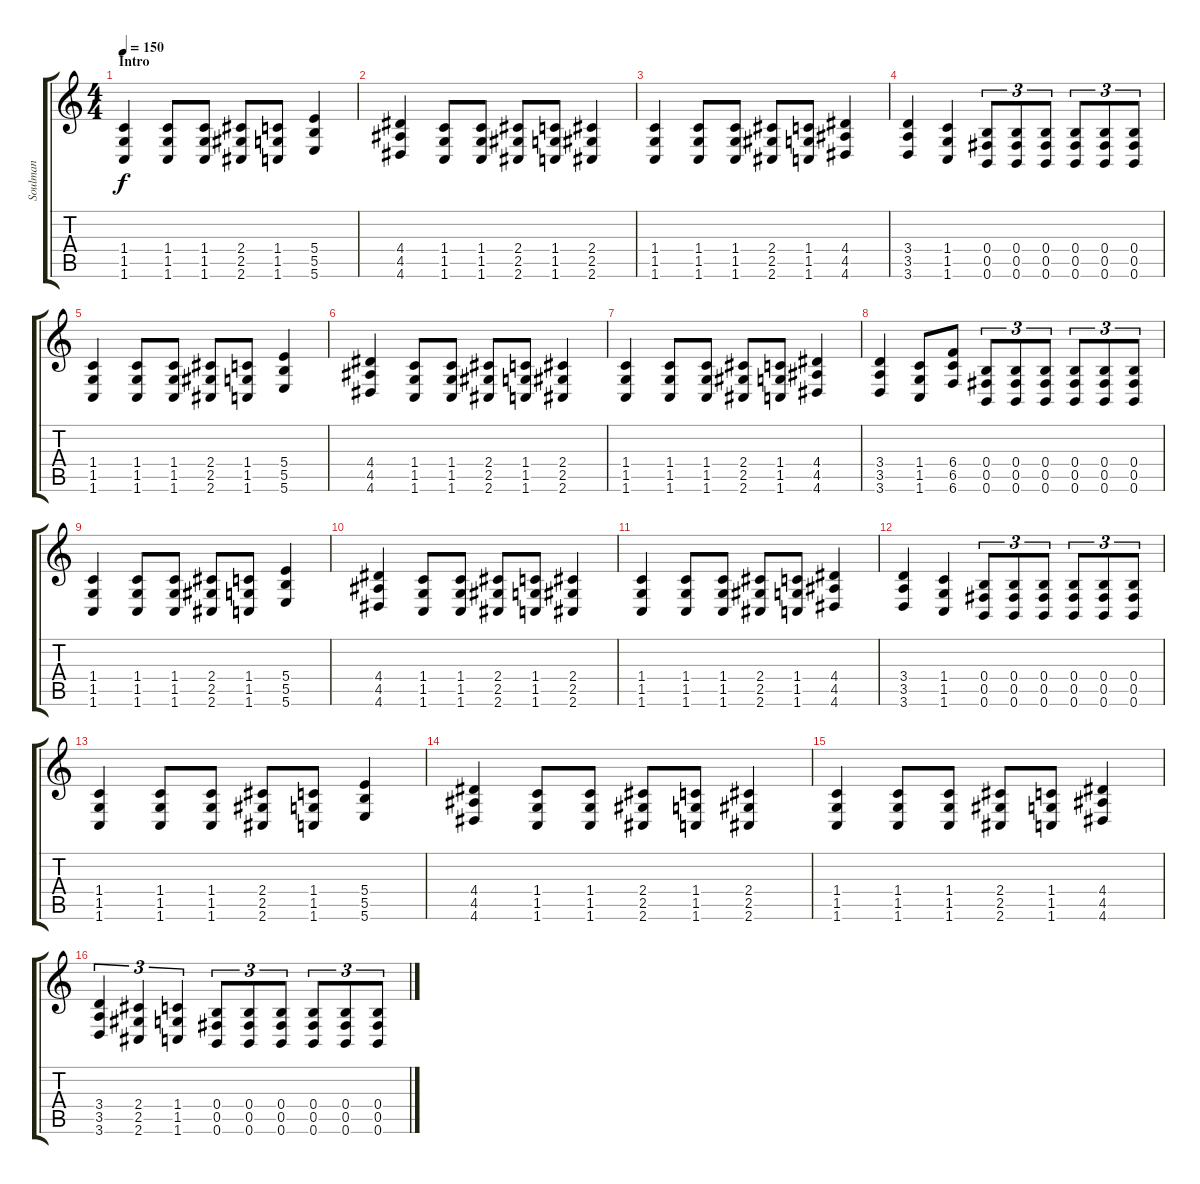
\track ("Soulman" "Soulman") {instrument distortionguitar}
\staff {score tabs}
\tuning (Db4 Ab3 E3 B2 Gb2 B1) {hide}
\ts (4 4)
\section ("" "Intro")
\tempo 150
\clef g2
\ks c
(1.4 1.5 1.6).4{dy f instrument distortionguitar} (1.4 1.5 1.6).8 (1.4 1.5 1.6).8 (2.4 2.5 2.6).8 (1.4 1.5 1.6).8 (5.4 5.5 5.6).4 |
(4.4 4.5 4.6).4 (1.4 1.5 1.6).8 (1.4 1.5 1.6).8 (2.4 2.5 2.6).8 (1.4 1.5 1.6).8 (2.4 2.5 2.6).4 |
(1.4 1.5 1.6).4 (1.4 1.5 1.6).8 (1.4 1.5 1.6).8 (2.4 2.5 2.6).8 (1.4 1.5 1.6).8 (4.4 4.5 4.6).4 |
(3.4 3.5 3.6).4 (1.4 1.5 1.6).4 (0.4 0.5 0.6).8{tu (3 2)} (0.4 0.5 0.6).8{tu (3 2)} (0.4 0.5 0.6).8{tu (3 2)} (0.4 0.5 0.6).8{tu (3 2)} (0.4 0.5 0.6).8{tu (3 2)} (0.4 0.5 0.6).8{tu (3 2)} |
(1.4 1.5 1.6).4 (1.4 1.5 1.6).8 (1.4 1.5 1.6).8 (2.4 2.5 2.6).8 (1.4 1.5 1.6).8 (5.4 5.5 5.6).4 |
(4.4 4.5 4.6).4 (1.4 1.5 1.6).8 (1.4 1.5 1.6).8 (2.4 2.5 2.6).8 (1.4 1.5 1.6).8 (2.4 2.5 2.6).4 |
(1.4 1.5 1.6).4 (1.4 1.5 1.6).8 (1.4 1.5 1.6).8 (2.4 2.5 2.6).8 (1.4 1.5 1.6).8 (4.4 4.5 4.6).4 |
(3.4 3.5 3.6).4 (1.4 1.5 1.6).8 (6.4 6.5 6.6).8 (0.4 0.5 0.6).8{tu (3 2)} (0.4 0.5 0.6).8{tu (3 2)} (0.4 0.5 0.6).8{tu (3 2)} (0.4 0.5 0.6).8{tu (3 2)} (0.4 0.5 0.6).8{tu (3 2)} (0.4 0.5 0.6).8{tu (3 2)} |
(1.4 1.5 1.6).4 (1.4 1.5 1.6).8 (1.4 1.5 1.6).8 (2.4 2.5 2.6).8 (1.4 1.5 1.6).8 (5.4 5.5 5.6).4 |
(4.4 4.5 4.6).4 (1.4 1.5 1.6).8 (1.4 1.5 1.6).8 (2.4 2.5 2.6).8 (1.4 1.5 1.6).8 (2.4 2.5 2.6).4 |
(1.4 1.5 1.6).4 (1.4 1.5 1.6).8 (1.4 1.5 1.6).8 (2.4 2.5 2.6).8 (1.4 1.5 1.6).8 (4.4 4.5 4.6).4 |
(3.4 3.5 3.6).4 (1.4 1.5 1.6).4 (0.4 0.5 0.6).8{tu (3 2)} (0.4 0.5 0.6).8{tu (3 2)} (0.4 0.5 0.6).8{tu (3 2)} (0.4 0.5 0.6).8{tu (3 2)} (0.4 0.5 0.6).8{tu (3 2)} (0.4 0.5 0.6).8{tu (3 2)} |
(1.4 1.5 1.6).4 (1.4 1.5 1.6).8 (1.4 1.5 1.6).8 (2.4 2.5 2.6).8 (1.4 1.5 1.6).8 (5.4 5.5 5.6).4 |
(4.4 4.5 4.6).4 (1.4 1.5 1.6).8 (1.4 1.5 1.6).8 (2.4 2.5 2.6).8 (1.4 1.5 1.6).8 (2.4 2.5 2.6).4 |
(1.4 1.5 1.6).4 (1.4 1.5 1.6).8 (1.4 1.5 1.6).8 (2.4 2.5 2.6).8 (1.4 1.5 1.6).8 (4.4 4.5 4.6).4 |
(3.4 3.5 3.6).4{tu (3 2)} (2.4 2.5 2.6).4{tu (3 2)} (1.4 1.5 1.6).4{tu (3 2)} (0.4 0.5 0.6).8{tu (3 2)} (0.4 0.5 0.6).8{tu (3 2)} (0.4 0.5 0.6).8{tu (3 2)} (0.4 0.5 0.6).8{tu (3 2)} (0.4 0.5 0.6).8{tu (3 2)} (0.4 0.5 0.6).8{tu (3 2)}
